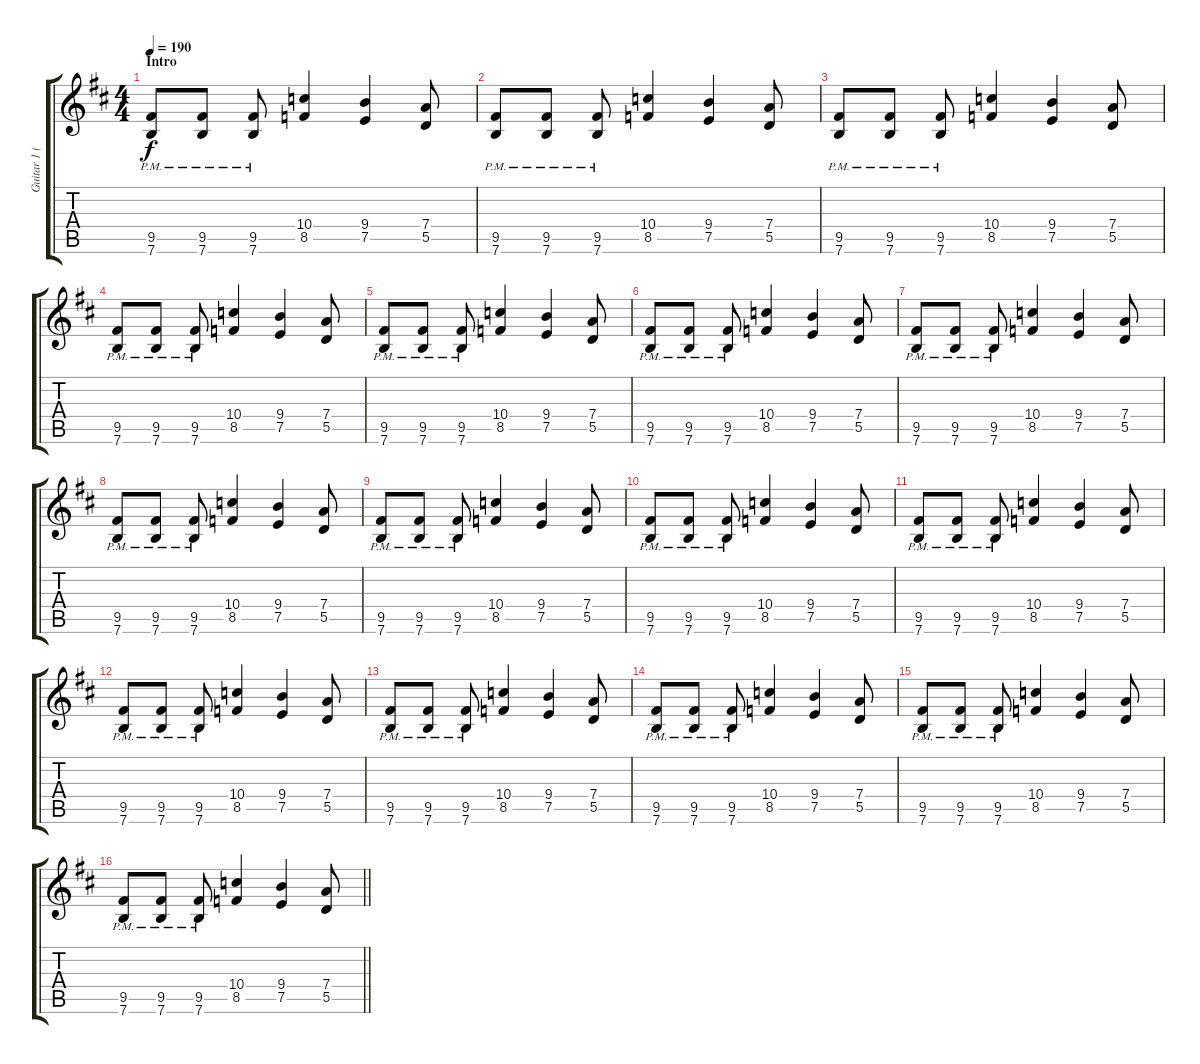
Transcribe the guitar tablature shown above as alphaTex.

\track ("Guitar 1 (Aya)" "Guitar 1 (") {instrument overdrivenguitar}
\staff {score tabs}
\tuning (E4 B3 G3 D3 A2 E2) {hide}
\ts (4 4)
\section ("" "Intro")
\tempo 190
\clef g2
\ks bminor
(9.5{pm} 7.6{pm}).8{dy f instrument overdrivenguitar} (9.5{pm} 7.6{pm}).8 (9.5{pm} 7.6{pm}).8 (10.4 8.5).4 (9.4 7.5).4 (7.4 5.5).8 |
(9.5{pm} 7.6{pm}).8 (9.5{pm} 7.6{pm}).8 (9.5{pm} 7.6{pm}).8 (10.4 8.5).4 (9.4 7.5).4 (7.4 5.5).8 |
(9.5{pm} 7.6{pm}).8 (9.5{pm} 7.6{pm}).8 (9.5{pm} 7.6{pm}).8 (10.4 8.5).4 (9.4 7.5).4 (7.4 5.5).8 |
(9.5{pm} 7.6{pm}).8 (9.5{pm} 7.6{pm}).8 (9.5{pm} 7.6{pm}).8 (10.4 8.5).4 (9.4 7.5).4 (7.4 5.5).8 |
(9.5{pm} 7.6{pm}).8 (9.5{pm} 7.6{pm}).8 (9.5{pm} 7.6{pm}).8 (10.4 8.5).4 (9.4 7.5).4 (7.4 5.5).8 |
(9.5{pm} 7.6{pm}).8 (9.5{pm} 7.6{pm}).8 (9.5{pm} 7.6{pm}).8 (10.4 8.5).4 (9.4 7.5).4 (7.4 5.5).8 |
(9.5{pm} 7.6{pm}).8 (9.5{pm} 7.6{pm}).8 (9.5{pm} 7.6{pm}).8 (10.4 8.5).4 (9.4 7.5).4 (7.4 5.5).8 |
(9.5{pm} 7.6{pm}).8 (9.5{pm} 7.6{pm}).8 (9.5{pm} 7.6{pm}).8 (10.4 8.5).4 (9.4 7.5).4 (7.4 5.5).8 |
(9.5{pm} 7.6{pm}).8 (9.5{pm} 7.6{pm}).8 (9.5{pm} 7.6{pm}).8 (10.4 8.5).4 (9.4 7.5).4 (7.4 5.5).8 |
(9.5{pm} 7.6{pm}).8 (9.5{pm} 7.6{pm}).8 (9.5{pm} 7.6{pm}).8 (10.4 8.5).4 (9.4 7.5).4 (7.4 5.5).8 |
(9.5{pm} 7.6{pm}).8 (9.5{pm} 7.6{pm}).8 (9.5{pm} 7.6{pm}).8 (10.4 8.5).4 (9.4 7.5).4 (7.4 5.5).8 |
(9.5{pm} 7.6{pm}).8 (9.5{pm} 7.6{pm}).8 (9.5{pm} 7.6{pm}).8 (10.4 8.5).4 (9.4 7.5).4 (7.4 5.5).8 |
(9.5{pm} 7.6{pm}).8 (9.5{pm} 7.6{pm}).8 (9.5{pm} 7.6{pm}).8 (10.4 8.5).4 (9.4 7.5).4 (7.4 5.5).8 |
(9.5{pm} 7.6{pm}).8 (9.5{pm} 7.6{pm}).8 (9.5{pm} 7.6{pm}).8 (10.4 8.5).4 (9.4 7.5).4 (7.4 5.5).8 |
(9.5{pm} 7.6{pm}).8 (9.5{pm} 7.6{pm}).8 (9.5{pm} 7.6{pm}).8 (10.4 8.5).4 (9.4 7.5).4 (7.4 5.5).8 |
\barLineRight lightlight
(9.5{pm} 7.6{pm}).8 (9.5{pm} 7.6{pm}).8 (9.5{pm} 7.6{pm}).8 (10.4 8.5).4 (9.4 7.5).4 (7.4 5.5).8
